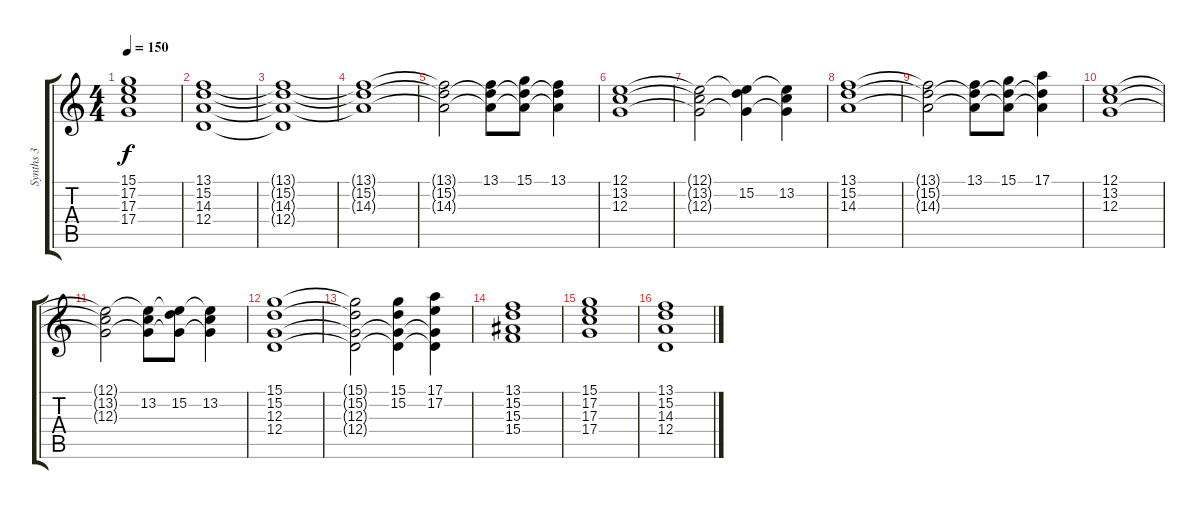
\track ("Synths 3" "Synths 3") {instrument stringensemble1}
\staff {score tabs}
\tuning (E4 B3 G3 D3 A2 E2) {hide}
\ts (4 4)
\tempo 150
\clef g2
\ks c
(15.1 17.2 17.3 17.4).1{dy f} |
(13.1 15.2 14.3 12.4).1 |
(13.1{t} 15.2{t} 14.3{t} 12.4{t}).1 |
(13.1{t} 15.2{t} 14.3{t}).1 |
(13.1{t} 15.2{t} 14.3{t}).2 (13.1 15.2{t} 14.3{t}).8 (15.1 15.2{t} 14.3{t}).8 (13.1 15.2{t} 14.3{t}).4 |
(12.1 13.2 12.3).1 |
(12.1{t} 13.2{t} 12.3{t}).2 (12.1{t} 15.2 12.3{t}).4 (12.1{t} 13.2 12.3{t}).4 |
(13.1 15.2 14.3).1 |
(13.1{t} 15.2{t} 14.3{t}).2 (13.1 15.2{t} 14.3{t}).8 (15.1 15.2{t} 14.3{t}).8 (17.1 15.2{t} 14.3{t}).4 |
(12.1 13.2 12.3).1 |
(12.1{t} 13.2{t} 12.3{t}).2 (12.1{t} 13.2 12.3{t}).8 (12.1{t} 15.2 12.3{t}).8 (12.1{t} 13.2 12.3{t}).4 |
(15.1 15.2 12.3 12.4).1 |
(15.1{t} 15.2{t} 12.3{t} 12.4{t}).2 (15.1 15.2 12.3{t} 12.4{t}).4 (17.1 17.2 12.3{t} 12.4{t}).4 |
(13.1 15.2 15.3 15.4).1 |
(15.1 17.2 17.3 17.4).1 |
(13.1 15.2 14.3 12.4).1
